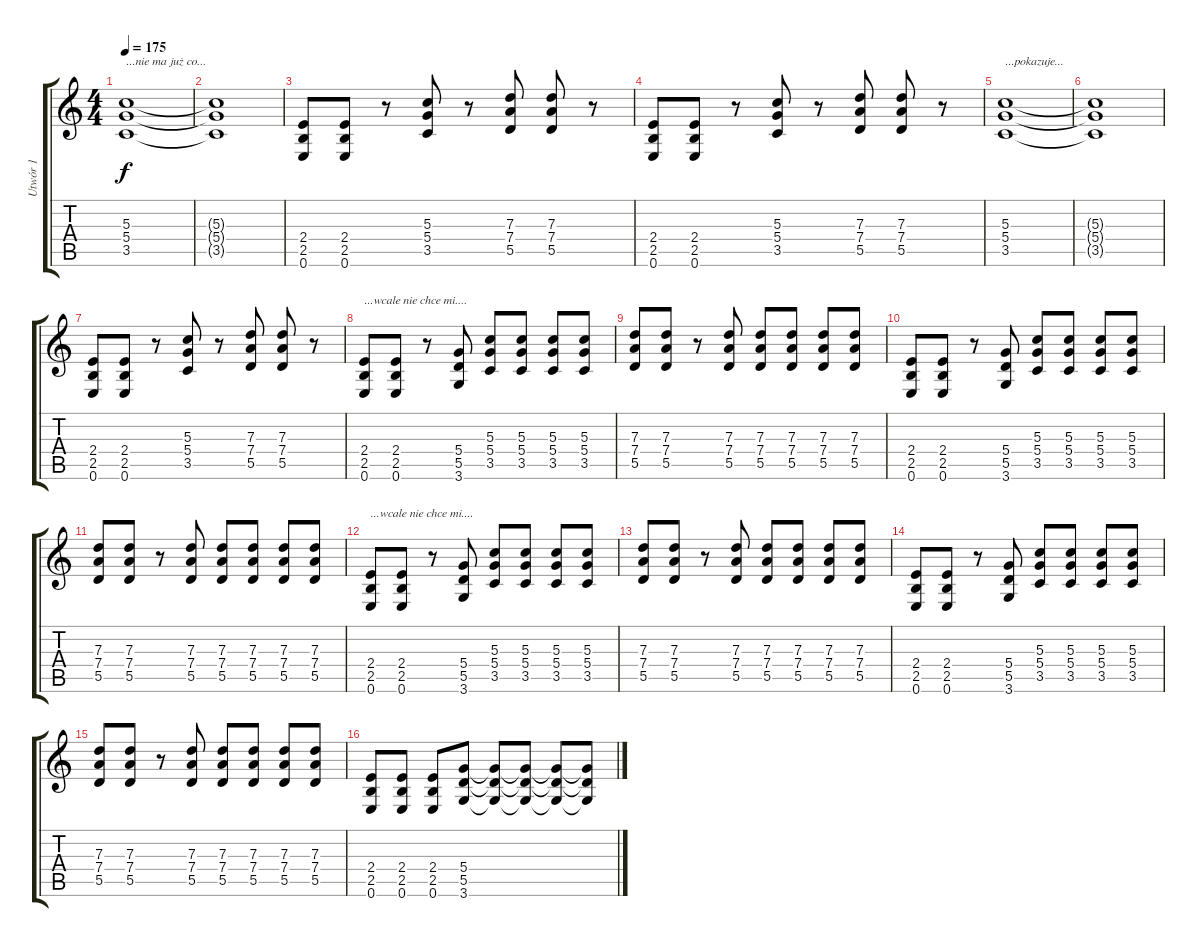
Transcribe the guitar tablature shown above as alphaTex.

\track ("Utwór 1" "Utwór 1") {instrument distortionguitar}
\staff {score tabs}
\tuning (E4 B3 G3 D3 A2 E2) {hide}
\ts (4 4)
\tempo 175
\clef g2
\ks c
(5.3 5.4 3.5).1{txt "...nie ma już co..." dy f} |
(5.3{t} 5.4{t} 3.5{t}).1 |
(2.4 2.5 0.6).8 (2.4 2.5 0.6).8 r.8 (5.3 5.4 3.5).8 r.8 (7.3 7.4 5.5).8 (7.3 7.4 5.5).8 r.8 |
(2.4 2.5 0.6).8 (2.4 2.5 0.6).8 r.8 (5.3 5.4 3.5).8 r.8 (7.3 7.4 5.5).8 (7.3 7.4 5.5).8 r.8 |
(5.3 5.4 3.5).1{txt "...pokazuje..."} |
(5.3{t} 5.4{t} 3.5{t}).1 |
(2.4 2.5 0.6).8 (2.4 2.5 0.6).8 r.8 (5.3 5.4 3.5).8 r.8 (7.3 7.4 5.5).8 (7.3 7.4 5.5).8 r.8 |
(2.4 2.5 0.6).8{txt "...wcale nie chce mi...."} (2.4 2.5 0.6).8 r.8 (5.4 5.5 3.6).8 (5.3 5.4 3.5).8 (5.3 5.4 3.5).8 (5.3 5.4 3.5).8 (5.3 5.4 3.5).8 |
(7.3 7.4 5.5).8 (7.3 7.4 5.5).8 r.8 (7.3 7.4 5.5).8 (7.3 7.4 5.5).8 (7.3 7.4 5.5).8 (7.3 7.4 5.5).8 (7.3 7.4 5.5).8 |
(2.4 2.5 0.6).8 (2.4 2.5 0.6).8 r.8 (5.4 5.5 3.6).8 (5.3 5.4 3.5).8 (5.3 5.4 3.5).8 (5.3 5.4 3.5).8 (5.3 5.4 3.5).8 |
(7.3 7.4 5.5).8 (7.3 7.4 5.5).8 r.8 (7.3 7.4 5.5).8 (7.3 7.4 5.5).8 (7.3 7.4 5.5).8 (7.3 7.4 5.5).8 (7.3 7.4 5.5).8 |
(2.4 2.5 0.6).8{txt "...wcale nie chce mi...."} (2.4 2.5 0.6).8 r.8 (5.4 5.5 3.6).8 (5.3 5.4 3.5).8 (5.3 5.4 3.5).8 (5.3 5.4 3.5).8 (5.3 5.4 3.5).8 |
(7.3 7.4 5.5).8 (7.3 7.4 5.5).8 r.8 (7.3 7.4 5.5).8 (7.3 7.4 5.5).8 (7.3 7.4 5.5).8 (7.3 7.4 5.5).8 (7.3 7.4 5.5).8 |
(2.4 2.5 0.6).8 (2.4 2.5 0.6).8 r.8 (5.4 5.5 3.6).8 (5.3 5.4 3.5).8 (5.3 5.4 3.5).8 (5.3 5.4 3.5).8 (5.3 5.4 3.5).8 |
(7.3 7.4 5.5).8 (7.3 7.4 5.5).8 r.8 (7.3 7.4 5.5).8 (7.3 7.4 5.5).8 (7.3 7.4 5.5).8 (7.3 7.4 5.5).8 (7.3 7.4 5.5).8 |
(2.4 2.5 0.6).8 (2.4 2.5 0.6).8 (2.4 2.5 0.6).8 (5.4 5.5 3.6).8 (5.4{t} 5.5{t} 3.6{t}).8 (5.4{t} 5.5{t} 3.6{t}).8 (5.4{t} 5.5{t} 3.6{t}).8 (5.4{t} 5.5{t} 3.6{t}).8
